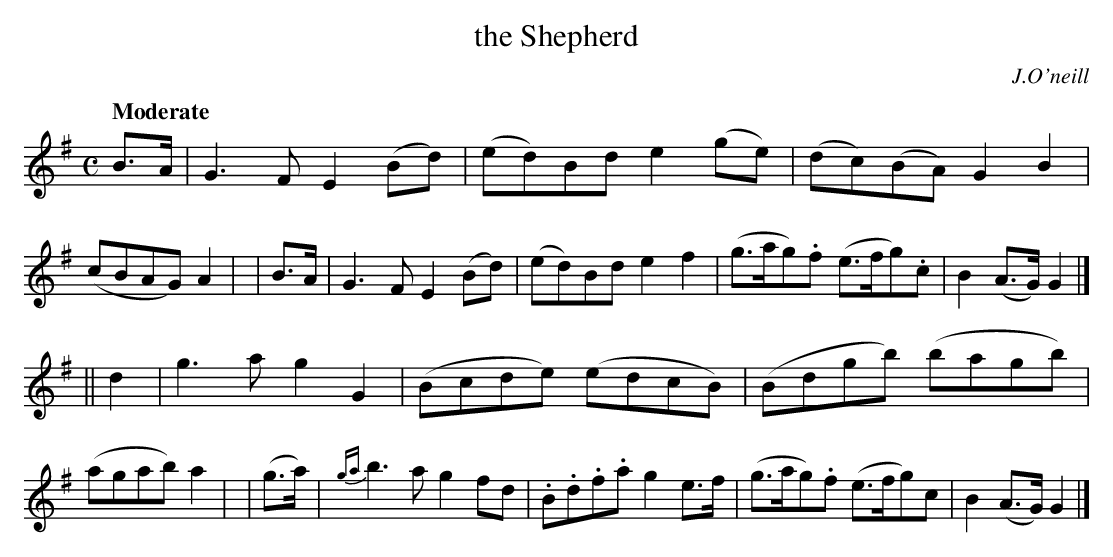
X:1
T: the Shepherd
O: J.O'neill
Q: "Moderate"
M: C
L: 1/8
K: G
  B>A | G3F E2(Bd) | (ed)Bd e2(ge) | (dc)(BA) G2B2 | (cBAG) A2 |\
| B>A | G3F E2(Bd) | (ed)Bd e2f2 | (g>ag).f (e>fg).c | B2(A>G) G2 |]
|| d2 | g3a g2G2 | (Bcde) (edcB) | (Bdgb) (bagb) | (agab) a2 |\
| (g>a) | {ga}b3a g2fd | .B.d.f.a g2e>f | (g>ag).f (e>fg)c | B2(A>G) G2 |]
